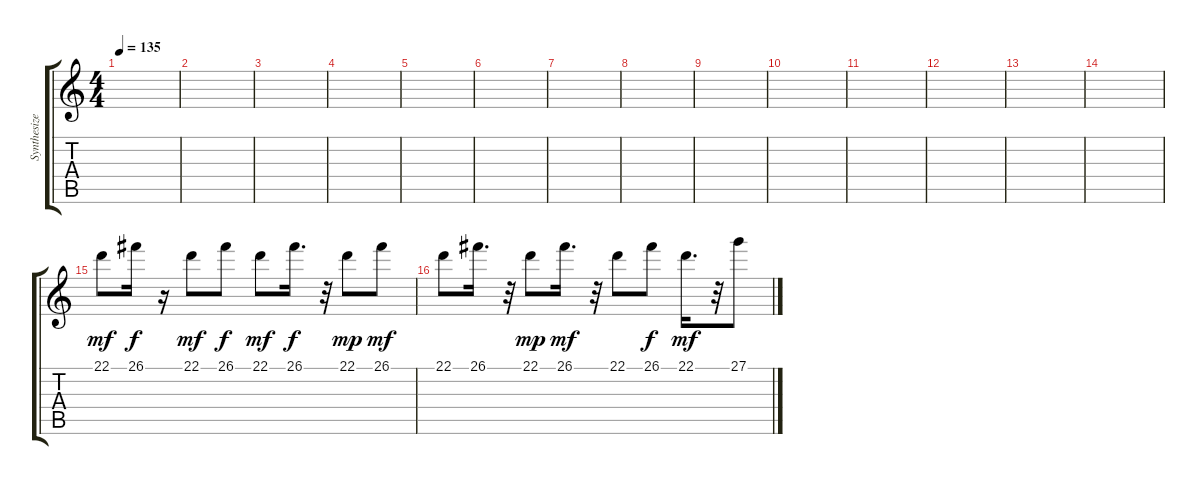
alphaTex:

\track ("Synthesizer 2" "Synthesize") {instrument lead1square}
\staff {score tabs}
\tuning (E4 B3 G3 D3 A2 E2) {hide}
\ts (4 4)
\tempo 135
\clef g2
\ks c
|
|
|
|
|
|
|
|
|
|
|
|
|
|
22.1.8{dy mf volume 9} 26.1.16{dy f} r.16 22.1.8{dy mf} 26.1.8{dy f} 22.1.8{dy mf} 26.1.16{d dy f} r.32 22.1.8{dy mp} 26.1.8{dy mf} |
22.1.8 26.1.16{d} r.32 22.1.8{dy mp} 26.1.16{d dy mf} r.32 22.1.8 26.1.8{dy f} 22.1.16{d dy mf} r.32 27.1.8
